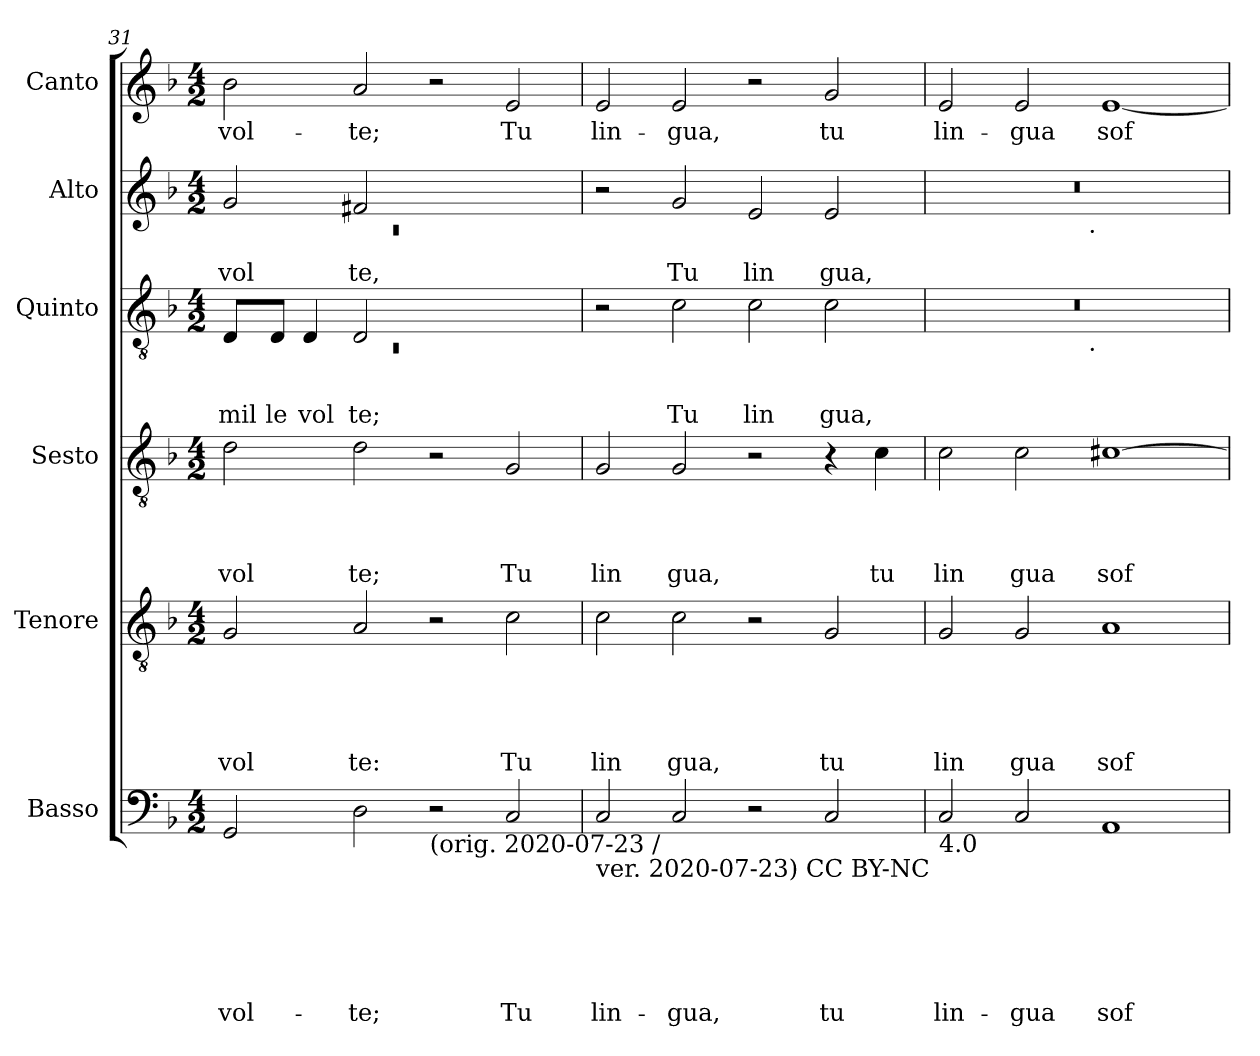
**kern	**text	**text	**text	**text	**text	**text	**kern	**text	**text	**text	**text	**text	**kern	**text	**text	**text	**text	**kern	**text	**text	**text	**kern	**text	**text	**kern	**text
*part6	*part6	*part6	*part6	*part6	*part6	*part6	*part5	*part5	*part5	*part5	*part5	*part5	*part4	*part4	*part4	*part4	*part4	*part3	*part3	*part3	*part3	*part2	*part2	*part2	*part1	*part1
*staff6	*staff6	*staff6	*staff6	*staff6	*staff6	*staff6	*staff5	*staff5	*staff5	*staff5	*staff5	*staff5	*staff4	*staff4	*staff4	*staff4	*staff4	*staff3	*staff3	*staff3	*staff3	*staff2	*staff2	*staff2	*staff1	*staff1
*I"Basso	*	*	*	*	*	*	*I"Tenore	*	*	*	*	*	*I"Sesto	*	*	*	*	*I"Quinto	*	*	*	*I"Alto	*	*	*I"Canto	*
*clefF4	*	*	*	*	*	*	*clefGv2	*	*	*	*	*	*clefGv2	*	*	*	*	*clefGv2	*	*	*	*clefG2	*	*	*clefG2	*
*k[b-]	*	*	*	*	*	*	*k[b-]	*	*	*	*	*	*k[b-]	*	*	*	*	*k[b-]	*	*	*	*k[b-]	*	*	*k[b-]	*
*F:	*	*	*	*	*	*	*F:	*	*	*	*	*	*F:	*	*	*	*	*F:	*	*	*	*F:	*	*	*F:	*
*M4/2	*	*	*	*	*	*	*M4/2	*	*	*	*	*	*M4/2	*	*	*	*	*M4/2	*	*	*	*M4/2	*	*	*M4/2	*
=31	=31	=31	=31	=31	=31	=31	=31	=31	=31	=31	=31	=31	=31	=31	=31	=31	=31	=31	=31	=31	=31	=31	=31	=31	=31	=31
*	*	*	*	*	*	*	*	*	*	*	*	*	*	*	*	*	*	*^	*	*	*	*^	*	*	*	*
!	!	!	!	!	!	!LO:LY:b	!	!	!	!	!	!LO:LY:b	!	!	!	!	!LO:LY:b	!	!LO:N:vis=1	!	!	!LO:LY:b	!	!LO:N:vis=1	!	!LO:LY:b	!	!LO:LY:b
2GG/	.	.	.	.	.	vol-	2G/	.	.	.	.	vol	2d\	.	.	.	vol	8D/L	0rC	.	.	mil	2g/	0rc	.	vol	2b-\	vol-
!	!	!	!	!	!	!	!	!	!	!	!	!	!	!	!	!	!	!	!	!	!	!LO:LY:b	!	!	!	!	!	!
.	.	.	.	.	.	.	.	.	.	.	.	.	.	.	.	.	.	8D/J	.	.	.	le	.	.	.	.	.	.
!	!	!	!	!	!	!	!	!	!	!	!	!	!	!	!	!	!	!	!	!	!	!LO:LY:b	!	!	!	!	!	!
.	.	.	.	.	.	.	.	.	.	.	.	.	.	.	.	.	.	4D/	.	.	.	vol	.	.	.	.	.	.
!	!	!	!	!	!	!LO:LY:b	!	!	!	!	!	!LO:LY:b	!	!	!	!	!LO:LY:b	!	!	!	!	!LO:LY:b	!	!	!	!LO:LY:b	!	!LO:LY:b
2D\	.	.	.	.	.	-te;	2A/	.	.	.	.	te:	2d\	.	.	.	te;	2D/	.	.	.	te;	2f#X/	.	.	te,	2a/	-te;
!LO:TX:b:t=(orig. 2020-07-23 /	!	!	!	!	!	!	!	!	!	!	!	!	!	!	!	!	!	!	!	!	!	!	!	!	!	!	!	!
2r	.	.	.	.	.	.	2r	.	.	.	.	.	2r	.	.	.	.	1ryy	.	.	.	.	1ryy	.	.	.	2r	.
!	!	!	!	!	!	!LO:LY:b	!	!	!	!	!	!LO:LY:b	!	!	!	!	!LO:LY:b	!	!	!	!	!	!	!	!	!	!	!LO:LY:b
2C/	.	.	.	.	.	Tu	2c\	.	.	.	.	Tu	2G/	.	.	.	Tu	.	.	.	.	.	.	.	.	.	2e/	Tu
*	*	*	*	*	*	*	*	*	*	*	*	*	*	*	*	*	*	*v	*v	*	*	*	*	*	*	*	*	*
*	*	*	*	*	*	*	*	*	*	*	*	*	*	*	*	*	*	*	*	*	*	*v	*v	*	*	*	*
=32	=32	=32	=32	=32	=32	=32	=32	=32	=32	=32	=32	=32	=32	=32	=32	=32	=32	=32	=32	=32	=32	=32	=32	=32	=32	=32
!LO:TX:b:t=ver. 2020-07-23) CC BY-NC	!	!	!	!	!	!	!	!	!	!	!	!	!	!	!	!	!	!	!	!	!	!	!	!	!	!
!	!	!	!	!	!	!LO:LY:b	!	!	!	!	!	!LO:LY:b	!	!	!	!	!LO:LY:b	!	!	!	!	!	!	!	!	!LO:LY:b
2C/	.	.	.	.	.	lin-	2c\	.	.	.	.	lin	2G/	.	.	.	lin	2r	.	.	.	2r	.	.	2e/	lin-
!	!	!	!	!	!	!LO:LY:b	!	!	!	!	!	!LO:LY:b	!	!	!	!	!LO:LY:b	!	!	!	!LO:LY:b	!	!	!LO:LY:b	!	!LO:LY:b
2C/	.	.	.	.	.	-gua,	2c\	.	.	.	.	gua,	2G/	.	.	.	gua,	2c\	.	.	Tu	2g/	.	Tu	2e/	-gua,
!	!	!	!	!	!	!	!	!	!	!	!	!	!	!	!	!	!	!	!	!	!LO:LY:b	!	!	!LO:LY:b	!	!
2r	.	.	.	.	.	.	2r	.	.	.	.	.	2r	.	.	.	.	2c\	.	.	lin	2e/	.	lin	2r	.
!	!	!	!	!	!	!LO:LY:b	!	!	!	!	!	!LO:LY:b	!	!	!	!	!	!	!	!	!LO:LY:b	!	!	!LO:LY:b	!	!LO:LY:b
2C/	.	.	.	.	.	tu	2G/	.	.	.	.	tu	4r	.	.	.	.	2c\	.	.	gua,	2e/	.	gua,	2g/	tu
!	!	!	!	!	!	!	!	!	!	!	!	!	!	!	!	!	!LO:LY:b	!	!	!	!	!	!	!	!	!
.	.	.	.	.	.	.	.	.	.	.	.	.	4c\	.	.	.	tu	.	.	.	.	.	.	.	.	.
=33	=33	=33	=33	=33	=33	=33	=33	=33	=33	=33	=33	=33	=33	=33	=33	=33	=33	=33	=33	=33	=33	=33	=33	=33	=33	=33
!LO:TX:b:t=4.0	!	!	!	!	!	!	!	!	!	!	!	!	!	!	!	!	!	!	!	!	!	!	!	!	!	!
!	!	!	!	!	!	!LO:LY:b	!	!	!	!	!	!LO:LY:b	!	!	!	!	!LO:LY:b	!	!	!	!	!	!	!	!	!LO:LY:b
*	*	*	*	*	*	*	*	*	*	*	*	*	*	*	*	*	*	*^	*	*	*	*^	*	*	*	*
2C/	.	.	.	.	.	lin-	2G/	.	.	.	.	lin	2c\	.	.	.	lin	0r	2ryy	.	.	.	0r	2ryy	.	.	2e/	lin-
!	!	!	!	!	!	!LO:LY:b	!	!	!	!	!	!LO:LY:b	!	!	!	!	!LO:LY:b	!	!	!	!	!	!	!	!	!	!	!LO:LY:b
2C/	.	.	.	.	.	-gua	2G/	.	.	.	.	gua	2c\	.	.	.	gua	.	4...ryy	.	.	.	.	4...ryy	.	.	2e/	-gua
!	!	!	!	!	!	!	!	!	!	!	!	!	!	!	!	!	!	!	!	!	!	!	!	!LO:TX:b:t=.	!	!	!	!
!	!	!	!	!	!	!	!	!	!	!	!	!	!	!	!	!	!	!	!LO:TX:b:t=.	!	!	!	!	!	!	!	!	!
.	.	.	.	.	.	.	.	.	.	.	.	.	.	.	.	.	.	.	1ryy	.	.	.	.	1ryy	.	.	.	.
!	!	!	!	!	!	!LO:LY:b	!	!	!	!	!	!LO:LY:b	!	!	!	!	!LO:LY:b	!	!	!	!	!	!	!	!	!	!	!LO:LY:b
1AA	.	.	.	.	.	sof-	1A	.	.	.	.	sof	[>1c#X	.	.	.	sof	.	.	.	.	.	.	.	.	.	[>1e	sof-
.	.	.	.	.	.	.	.	.	.	.	.	.	.	.	.	.	.	.	32ryy	.	.	.	.	32ryy	.	.	.	.
*	*	*	*	*	*	*	*	*	*	*	*	*	*	*	*	*	*	*v	*v	*	*	*	*	*	*	*	*	*
*	*	*	*	*	*	*	*	*	*	*	*	*	*	*	*	*	*	*	*	*	*	*v	*v	*	*	*	*
=	=	=	=	=	=	=	=	=	=	=	=	=	=	=	=	=	=	=	=	=	=	=	=	=	=	=
*-	*-	*-	*-	*-	*-	*-	*-	*-	*-	*-	*-	*-	*-	*-	*-	*-	*-	*-	*-	*-	*-	*-	*-	*-	*-	*-
